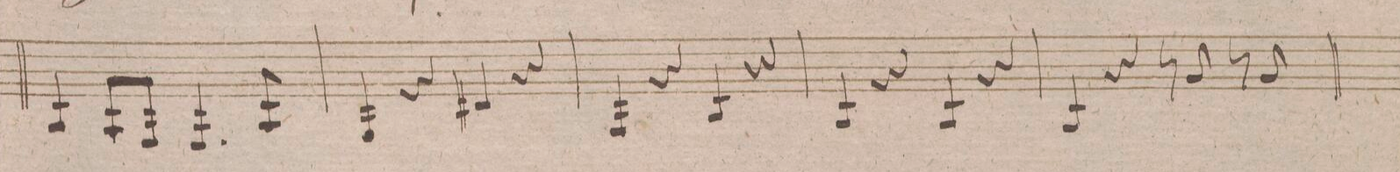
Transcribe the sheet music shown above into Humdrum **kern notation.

**kern	**dynam
*I"Violino 2do	*
*clefG2	*
*k[f#]	*
*met(c)	*
*M4/4	*
4B	.
8AL	.
8GJ	.
4.G	.
8A	.
=5	=5
4G	.
4r	.
4d#X	.
4r	.
=6	=6
4G	.
4r	.
4B	.
4r	.
=7	=7
4B	.
4r	.
4B	.
4r	.
=8	=8
4B	.
4r	.
8r	.
8g	.
8r	.
8g	.
=9	=9
*-	*-
